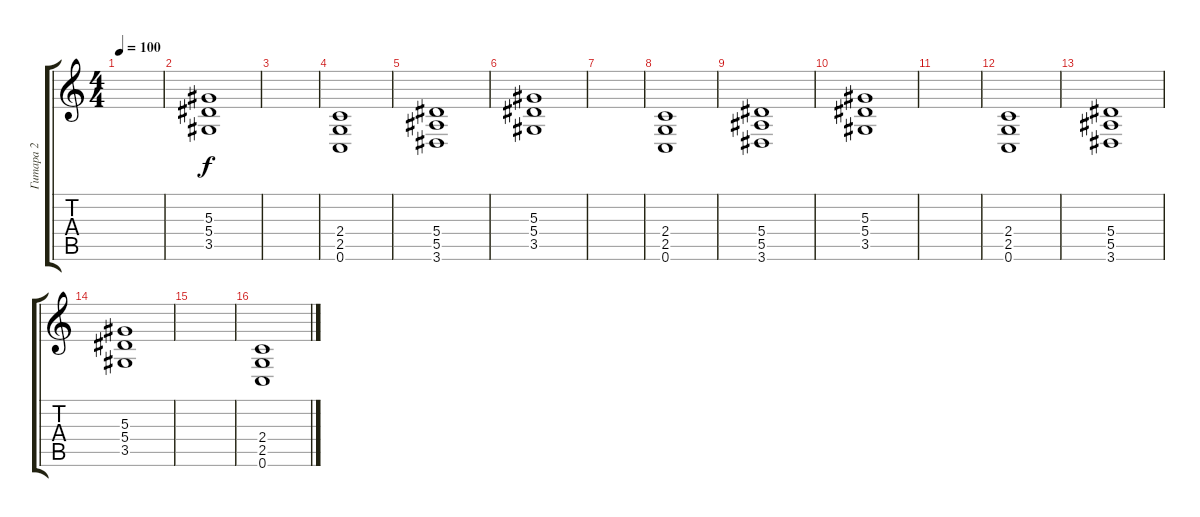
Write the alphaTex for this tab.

\track ("Гитара 2" "Гитара 2") {instrument distortionguitar}
\staff {score tabs}
\tuning (C4 G3 Eb3 Bb2 F2 C2) {hide}
\ts (4 4)
\tempo 100
\clef g2
\ks c
|
(5.3 5.4 3.5).1{instrument distortionguitar} |
|
(2.4 2.5 0.6).1 |
(5.4 5.5 3.6).1 |
(5.3 5.4 3.5).1 |
|
(2.4 2.5 0.6).1 |
(5.4 5.5 3.6).1 |
(5.3 5.4 3.5).1 |
|
(2.4 2.5 0.6).1 |
(5.4 5.5 3.6).1 |
(5.3 5.4 3.5).1 |
|
(2.4 2.5 0.6).1
